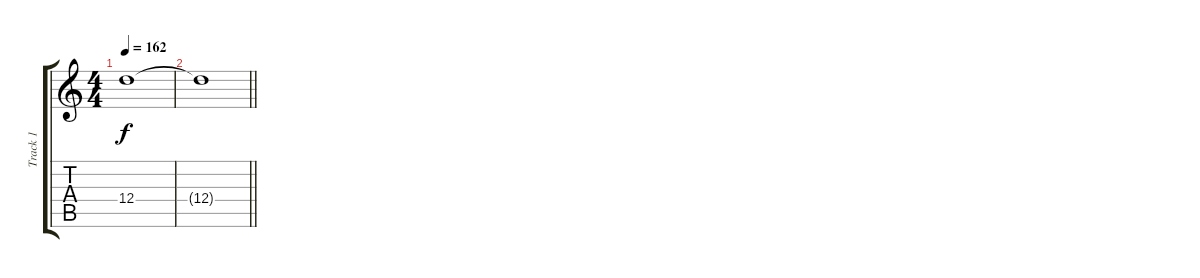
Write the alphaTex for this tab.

\track ("Track 1" "Track 1") {instrument distortionguitar}
\staff {score tabs}
\tuning (E4 B3 G3 D3 A2 D2) {hide}
\ts (4 4)
\tempo 162
\clef g2
\ks c
12.4{t}.1{dy f} |
\barLineRight lightlight
12.4{t}.1
